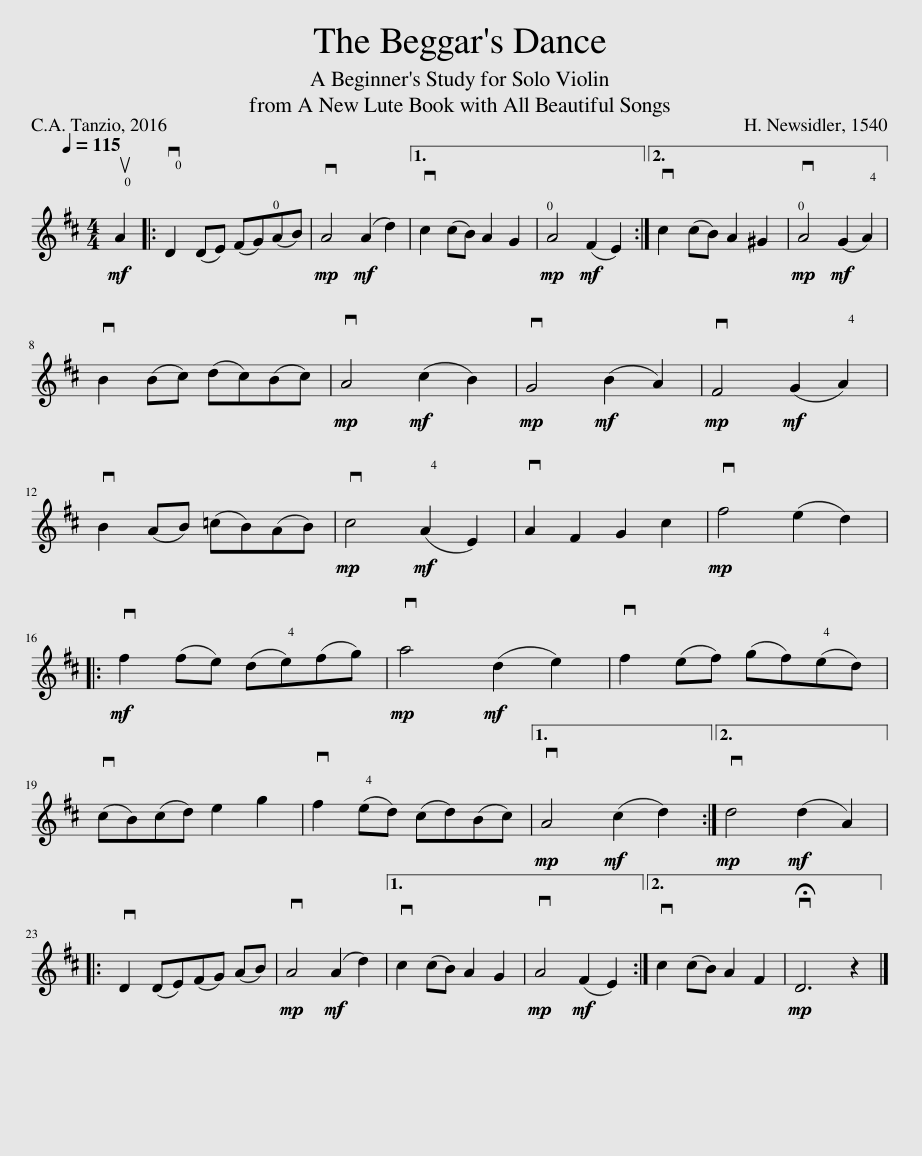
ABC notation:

X:1
L:1/8
Q:1/4=115
M:4/4
I:linebreak $
K:D
V:1 treble
V:1
!mf! u!0!A2 |: v!0!D2 (DE) (FG)(!0!AB) |!mp! vA4!mf! (A2 d2) |1 vc2 (cB) A2 G2 |!mp! !0!A4!mf! (F2 E2) :|2 %5
 vc2 (cB) A2 ^G2 |!mp! v!0!A4!mf! (G2 !4!A2) ||$ vB2 (Bc) (dc)(Bc) |!mp! vA4!mf! (c2 B2) |!mp! vG4!mf! (B2 A2) | %10
!mp! vF4!mf! (G2 !4!A2) |$ vB2 (AB) (=cB)(AB) |!mp! vc4!mf! (!4!A2 E2) | vA2 F2 G2 c2 |!mp! vf4 (e2 d2) |:$ %15
!mf! vf2 (fe) (d!4!e)(fg) |!mp! va4!mf! (d2 e2) | vf2 (ef) (gf)(!4!ed) |$ (vcB)(cd) e2 g2 | vf2 (!4!ed) (cd)(Bc) |1 %20
!mp! vA4!mf! (c2 d2) :|2!mp! vd4!mf! (d2 A2) |:$ vD2 (DE)(FG) (AB) |!mp! vA4!mf! (A2 d2) |1 vc2 (cB) A2 G2 | %25
!mp! vA4!mf! (F2 E2) :|2 vc2 (cB) A2 F2 |!mp! !fermata!vD6 z2 |] %28
